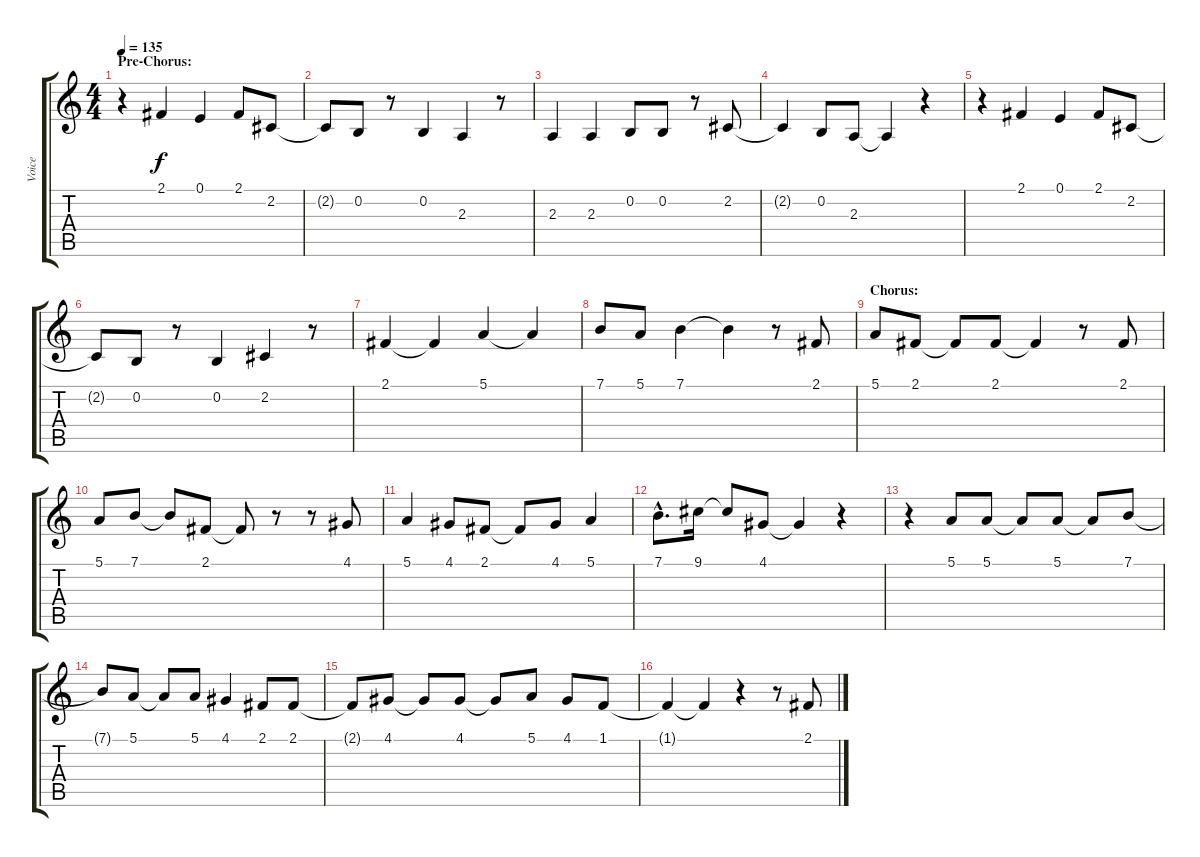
\track ("Voice" "Voice") {instrument cello}
\staff {score tabs}
\tuning (E4 B3 G3 D3 A2 E2) {hide}
\ts (4 4)
\section ("" "Pre-Chorus:")
\tempo 135
\clef g2
\ks c
r.4{dy f} 2.1.4 0.1.4 2.1.8 2.2.8 |
2.2{t}.8 0.2.8 r.8 0.2.4 2.3.4 r.8 |
2.3.4 2.3.4 0.2.8 0.2.8 r.8 2.2.8 |
2.2{t}.4 0.2.8 2.3.8 2.3{t}.4 r.4 |
r.4 2.1.4 0.1.4 2.1.8 2.2.8 |
2.2{t}.8 0.2.8 r.8 0.2.4 2.2.4 r.8 |
2.1.4 2.1{t}.4 5.1.4 5.1{t}.4 |
7.1.8 5.1.8 7.1.4 7.1{t}.4 r.8 2.1.8 |
\section ("" "Chorus:")
5.1.8 2.1.8 2.1{t}.8 2.1.8 2.1{t}.4 r.8 2.1.8 |
5.1.8 7.1.8 7.1{t}.8 2.1.8 2.1{t}.8 r.8 r.8 4.1.8 |
5.1.4 4.1.8 2.1.8 2.1{t}.8 4.1.8 5.1.4 |
7.1{hac}.8{d} 9.1.16 9.1{t}.8 4.1.8 4.1{t}.4 r.4 |
r.4 5.1.8 5.1.8 5.1{t}.8 5.1.8 5.1{t}.8 7.1.8 |
7.1{t}.8 5.1.8 5.1{t}.8 5.1.8 4.1.4 2.1.8 2.1.8 |
2.1{t}.8 4.1.8 4.1{t}.8 4.1.8 4.1{t}.8 5.1.8 4.1.8 1.1.8 |
1.1{t}.4 1.1{t}.4 r.4 r.8 2.1.8
